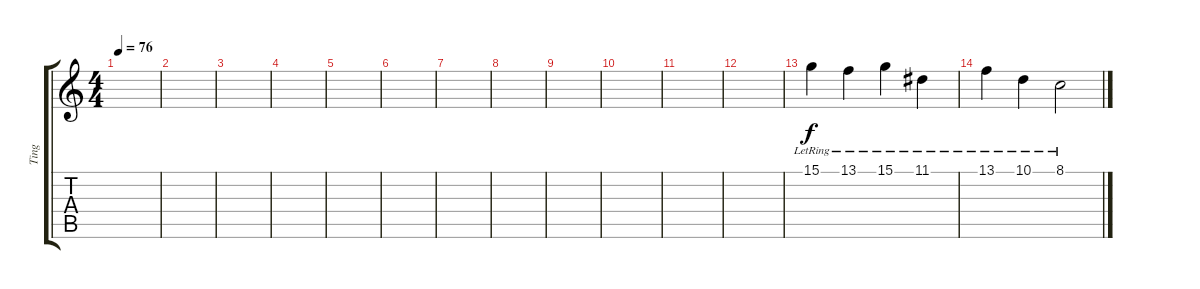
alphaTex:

\track ("Ting" "Ting") {instrument pad1newage}
\staff {score tabs}
\tuning (E4 B3 G3 D3 A2 E2) {hide}
\ts (4 4)
\tempo 76
\clef g2
\ks c
|
|
|
|
|
|
|
|
|
|
|
|
15.1{lr}.4 13.1{lr}.4 15.1{lr}.4 11.1{lr}.4 |
13.1{lr}.4 10.1{lr}.4 8.1{lr}.2
